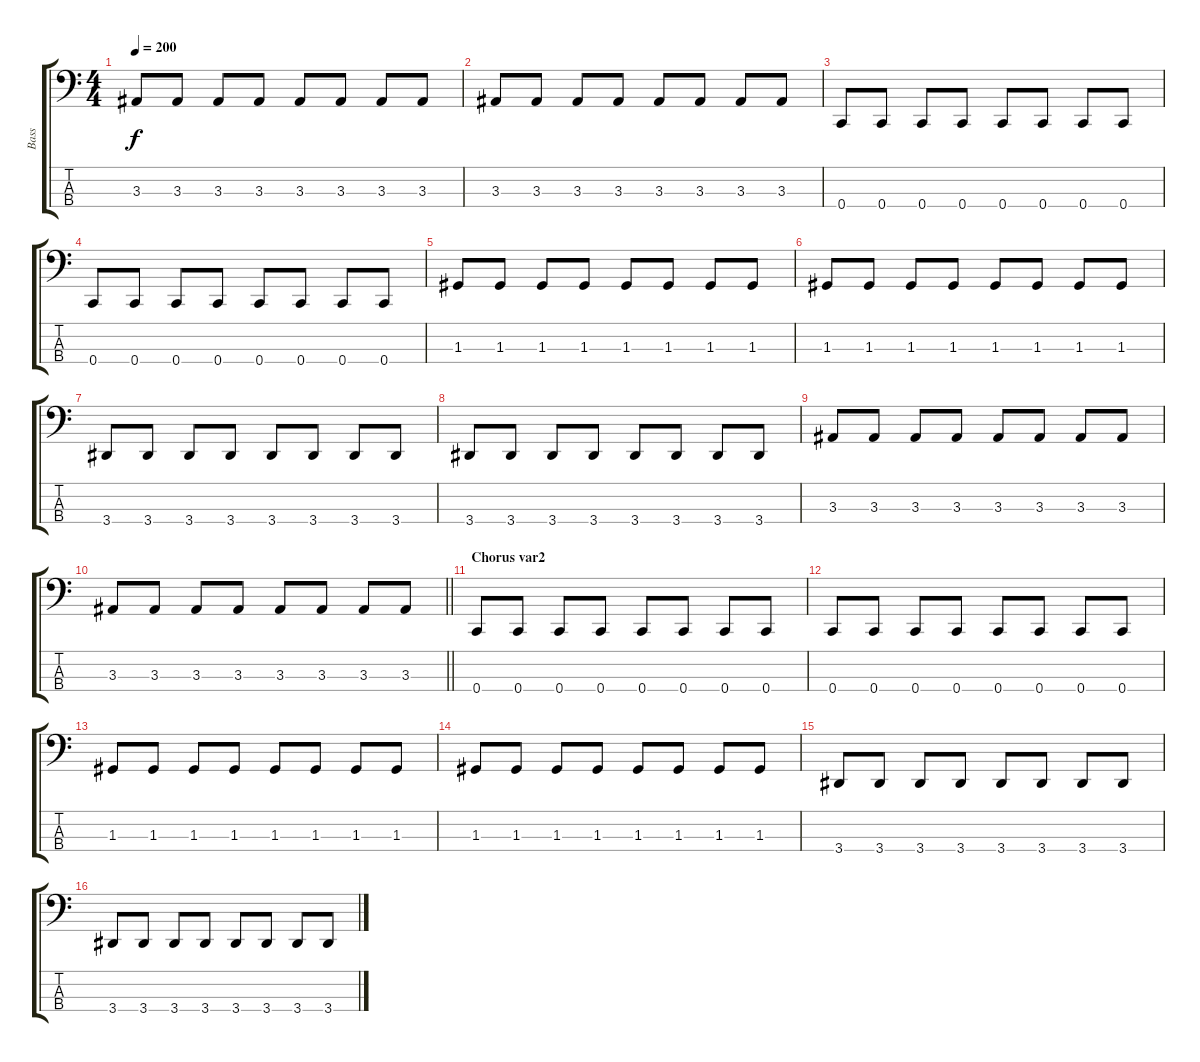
\track ("Bass" "Bass") {instrument electricbasspick}
\staff {score tabs}
\tuning (F2 C2 G1 C1) {hide}
\ts (4 4)
\tempo 200
\clef f4
\ks c
3.3.8{dy f} 3.3.8 3.3.8 3.3.8 3.3.8 3.3.8 3.3.8 3.3.8 |
3.3.8 3.3.8 3.3.8 3.3.8 3.3.8 3.3.8 3.3.8 3.3.8 |
0.4.8 0.4.8 0.4.8 0.4.8 0.4.8 0.4.8 0.4.8 0.4.8 |
0.4.8 0.4.8 0.4.8 0.4.8 0.4.8 0.4.8 0.4.8 0.4.8 |
1.3.8 1.3.8 1.3.8 1.3.8 1.3.8 1.3.8 1.3.8 1.3.8 |
1.3.8 1.3.8 1.3.8 1.3.8 1.3.8 1.3.8 1.3.8 1.3.8 |
3.4.8 3.4.8 3.4.8 3.4.8 3.4.8 3.4.8 3.4.8 3.4.8 |
3.4.8 3.4.8 3.4.8 3.4.8 3.4.8 3.4.8 3.4.8 3.4.8 |
3.3.8 3.3.8 3.3.8 3.3.8 3.3.8 3.3.8 3.3.8 3.3.8 |
\barLineRight lightlight
3.3.8 3.3.8 3.3.8 3.3.8 3.3.8 3.3.8 3.3.8 3.3.8 |
\section ("" "Chorus var2")
0.4.8 0.4.8 0.4.8 0.4.8 0.4.8 0.4.8 0.4.8 0.4.8 |
0.4.8 0.4.8 0.4.8 0.4.8 0.4.8 0.4.8 0.4.8 0.4.8 |
1.3.8 1.3.8 1.3.8 1.3.8 1.3.8 1.3.8 1.3.8 1.3.8 |
1.3.8 1.3.8 1.3.8 1.3.8 1.3.8 1.3.8 1.3.8 1.3.8 |
3.4.8 3.4.8 3.4.8 3.4.8 3.4.8 3.4.8 3.4.8 3.4.8 |
3.4.8 3.4.8 3.4.8 3.4.8 3.4.8 3.4.8 3.4.8 3.4.8
